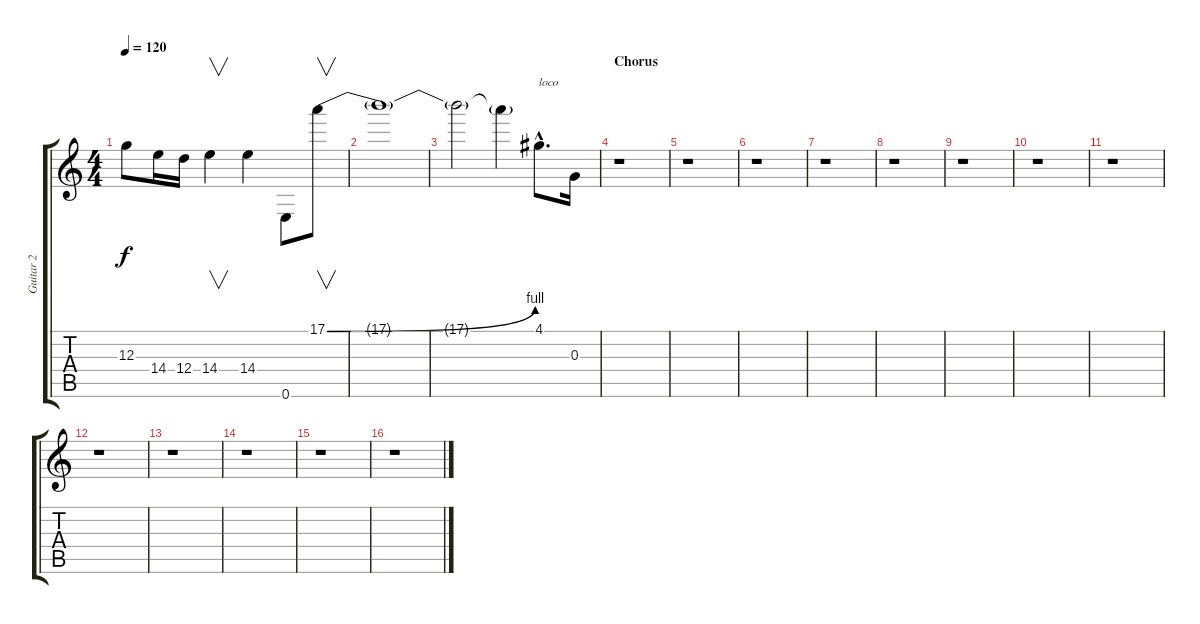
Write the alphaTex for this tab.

\track ("Guitar 2" "Guitar 2") {instrument distortionguitar}
\staff {score tabs}
\tuning (E4 B3 G3 D3 A2 E2) {hide}
\ts (4 4)
\tempo 120
\clef g2
\ks c
12.3{t}.8{dy f} 14.4.16 12.4.16 14.4.4{v} 14.4.4 0.6.8 17.1{be (bend 0 0 60 4)}.8{v} |
17.1{t}.1 |
17.1{t}.2 17.1{t}.4 4.1{hac}.8{d txt "loco"} 0.3.16 |
\section ("" "Chorus")
r.1 |
r.1 |
r.1 |
r.1 |
r.1 |
r.1 |
r.1 |
r.1 |
r.1 |
r.1 |
r.1 |
r.1 |
r.1
